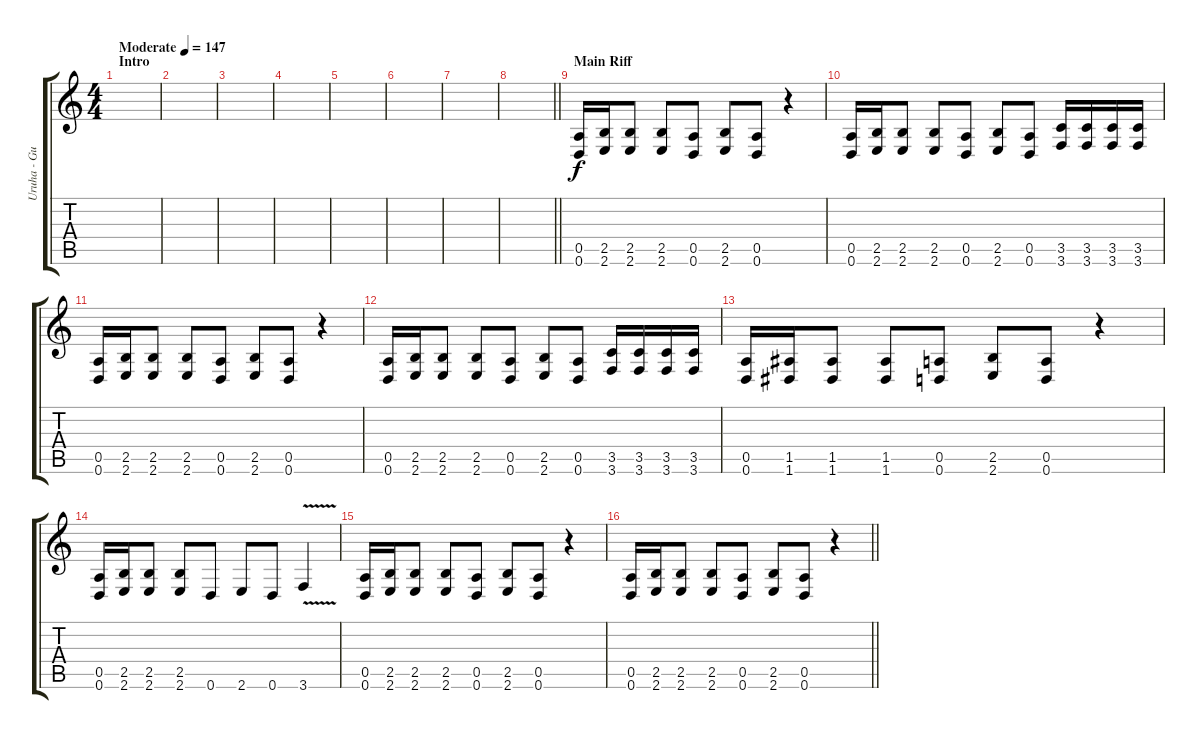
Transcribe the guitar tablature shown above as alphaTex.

\track ("Uruha - Guitar 1" "Uruha - Gu") {instrument distortionguitar}
\staff {score tabs}
\tuning (E4 B3 G3 D3 A2 D2) {hide}
\ts (4 4)
\section ("" "Intro")
\tempo (147 "Moderate")
\clef g2
\ks c
|
|
|
|
|
|
|
\barLineRight lightlight
|
\section ("" "Main Riff")
(0.5 0.6).16 (2.5 2.6).16 (2.5 2.6).8 (2.5 2.6).8 (0.5 0.6).8 (2.5 2.6).8 (0.5 0.6).8 r.4 |
(0.5 0.6).16 (2.5 2.6).16 (2.5 2.6).8 (2.5 2.6).8 (0.5 0.6).8 (2.5 2.6).8 (0.5 0.6).8 (3.5 3.6).16 (3.5 3.6).16 (3.5 3.6).16 (3.5 3.6).16 |
(0.5 0.6).16 (2.5 2.6).16 (2.5 2.6).8 (2.5 2.6).8 (0.5 0.6).8 (2.5 2.6).8 (0.5 0.6).8 r.4 |
(0.5 0.6).16 (2.5 2.6).16 (2.5 2.6).8 (2.5 2.6).8 (0.5 0.6).8 (2.5 2.6).8 (0.5 0.6).8 (3.5 3.6).16 (3.5 3.6).16 (3.5 3.6).16 (3.5 3.6).16 |
(0.5 0.6).16 (1.5 1.6).16 (1.5 1.6).8 (1.5 1.6).8 (0.5 0.6).8 (2.5 2.6).8 (0.5 0.6).8 r.4 |
(0.5 0.6).16 (2.5 2.6).16 (2.5 2.6).8 (2.5 2.6).8 0.6.8 2.6.8 0.6.8 3.6{v}.4 |
(0.5 0.6).16 (2.5 2.6).16 (2.5 2.6).8 (2.5 2.6).8 (0.5 0.6).8 (2.5 2.6).8 (0.5 0.6).8 r.4 |
\barLineRight lightlight
(0.5 0.6).16 (2.5 2.6).16 (2.5 2.6).8 (2.5 2.6).8 (0.5 0.6).8 (2.5 2.6).8 (0.5 0.6).8 r.4
